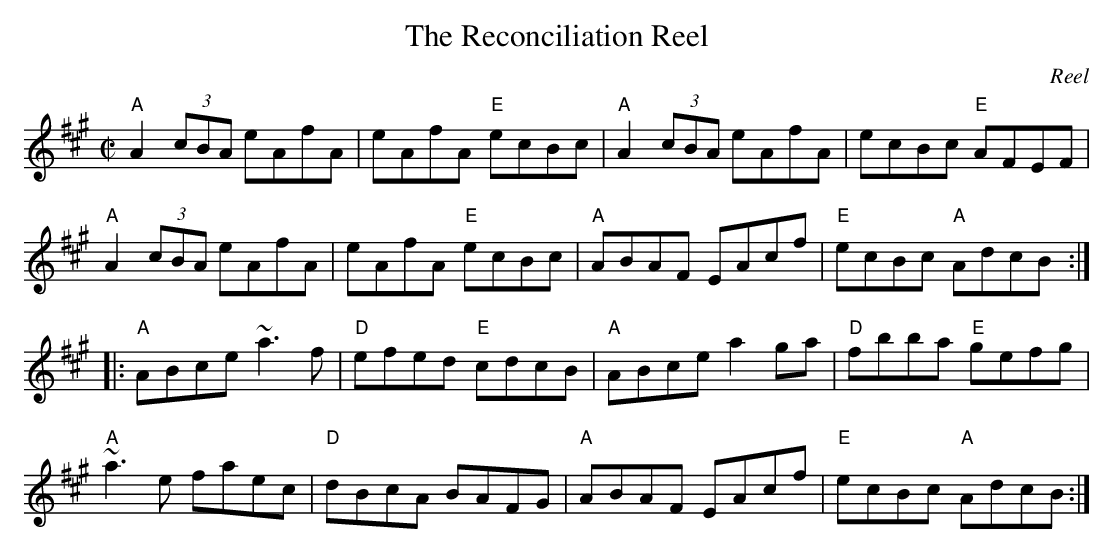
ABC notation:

X:1
T:Reconciliation Reel, The
M:C|
L:1/8
C:Reel
K:A
"A"A2 (3cBA eAfA|eAfA "E"ecBc|"A" A2 (3cBA eAfA|ecBc "E"AFEF|
"A"A2 (3cBA eAfA|eAfA "E" ecBc|"A" ABAF EAcf|"E"ecBc "A"AdcB:|
|:"A"ABce ~a3f|"D"efed "E"cdcB|"A"ABce a2ga|"D"fbba "E"gefg|
"A"~a3e faec|"D"dBcA BAFG|"A"ABAF EAcf|"E"ecBc "A"AdcB:|]
